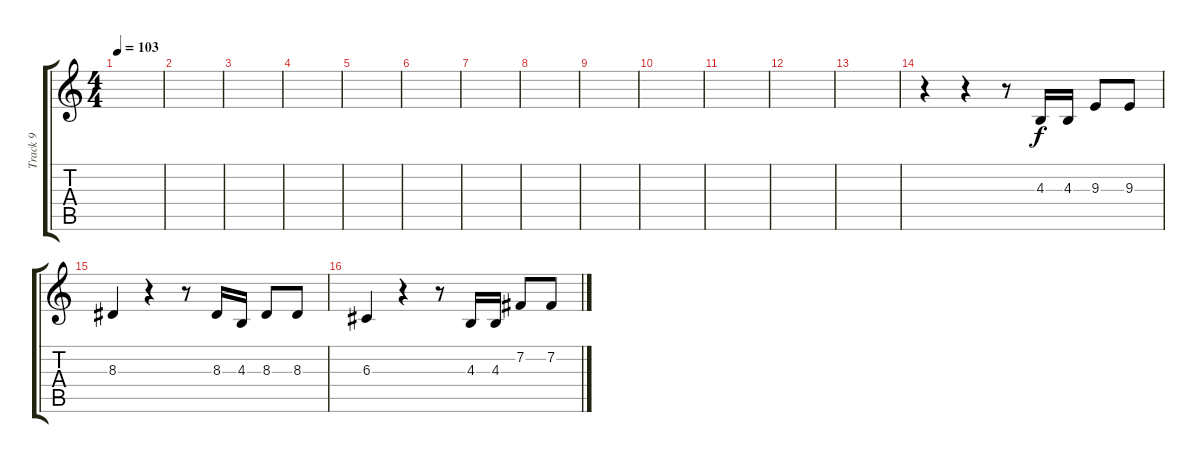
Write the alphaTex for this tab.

\track ("Track 9" "Track 9") {instrument electricgrandpiano}
\staff {score tabs}
\tuning (E4 B3 G3 D3 A2 E2) {hide}
\ts (4 4)
\tempo 103
\clef g2
\ks c
|
|
|
|
|
|
|
|
|
|
|
|
|
r.4 r.4 r.8 4.3.16 4.3.16 9.3.8 9.3.8 |
8.3.4 r.4 r.8 8.3.16 4.3.16 8.3.8 8.3.8 |
6.3.4 r.4 r.8 4.3.16 4.3.16 7.2.8 7.2.8
